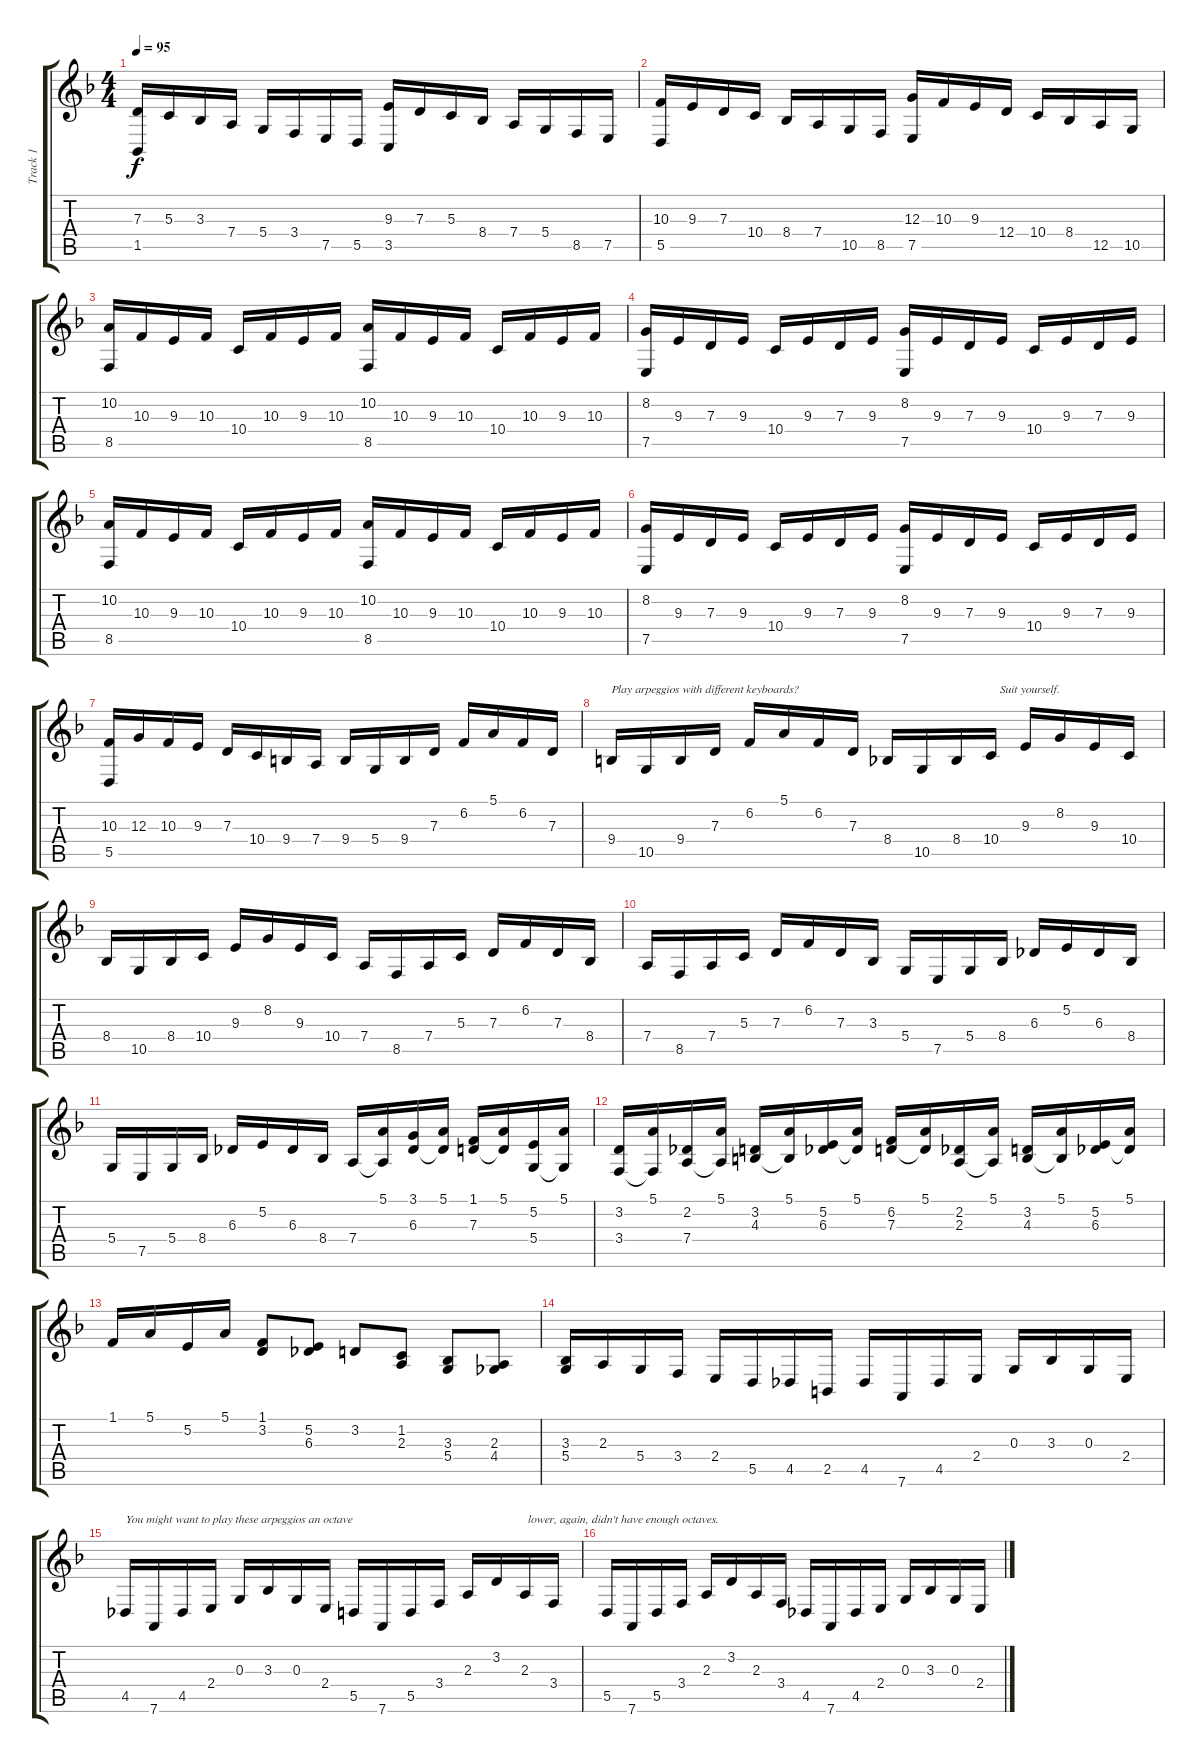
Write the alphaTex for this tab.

\track ("Track 1" "Track 1") {instrument churchorgan}
\staff {score tabs}
\tuning (E4 B3 G3 D3 A2 D2) {hide}
\ts (4 4)
\tempo 95
\clef g2
\ks dminor
(7.3 1.5).16{dy f} 5.3.16 3.3.16 7.4.16 5.4.16 3.4.16 7.5.16 5.5.16 (9.3 3.5).16 7.3.16 5.3.16 8.4.16 7.4.16 5.4.16 8.5.16 7.5.16 |
(10.3 5.5).16 9.3.16 7.3.16 10.4.16 8.4.16 7.4.16 10.5.16 8.5.16 (12.3 7.5).16 10.3.16 9.3.16 12.4.16 10.4.16 8.4.16 12.5.16 10.5.16 |
(10.2 8.5).16 10.3.16 9.3.16 10.3.16 10.4.16 10.3.16 9.3.16 10.3.16 (10.2 8.5).16 10.3.16 9.3.16 10.3.16 10.4.16 10.3.16 9.3.16 10.3.16 |
(8.2 7.5).16 9.3.16 7.3.16 9.3.16 10.4.16 9.3.16 7.3.16 9.3.16 (8.2 7.5).16 9.3.16 7.3.16 9.3.16 10.4.16 9.3.16 7.3.16 9.3.16 |
(10.2 8.5).16{volume 10} 10.3.16 9.3.16 10.3.16 10.4.16 10.3.16 9.3.16 10.3.16 (10.2 8.5).16 10.3.16 9.3.16 10.3.16 10.4.16 10.3.16 9.3.16 10.3.16 |
(8.2 7.5).16 9.3.16 7.3.16 9.3.16 10.4.16 9.3.16 7.3.16 9.3.16 (8.2 7.5).16 9.3.16 7.3.16 9.3.16 10.4.16 9.3.16 7.3.16 9.3.16 |
(10.3 5.5).16{volume 14} 12.3.16 10.3.16 9.3.16 7.3.16 10.4.16 9.4.16 7.4.16 9.4.16 5.4.16 9.4.16 7.3.16 6.2.16 5.1.16 6.2.16 7.3.16 |
9.4.16{txt "Play arpeggios with different keyboards?" volume 10} 10.5.16 9.4.16 7.3.16 6.2.16 5.1.16 6.2.16 7.3.16 8.4.16{volume 14} 10.5.16 8.4.16 10.4.16{txt "   Suit yourself."} 9.3.16 8.2.16 9.3.16 10.4.16 |
8.4.16{volume 10} 10.5.16 8.4.16 10.4.16 9.3.16 8.2.16 9.3.16 10.4.16 7.4.16{volume 14} 8.5.16 7.4.16 5.3.16 7.3.16 6.2.16 7.3.16 8.4.16 |
7.4.16{volume 10} 8.5.16 7.4.16 5.3.16 7.3.16 6.2.16 7.3.16 3.3.16 5.4.16{volume 14} 7.5.16 5.4.16 8.4.16 6.3.16 5.2.16 6.3.16 8.4.16 |
5.4.16{volume 10} 7.5.16 5.4.16 8.4.16 6.3.16 5.2.16 6.3.16 8.4.16 7.4.16 (5.1 7.4{t}).16 (3.1 6.3).16 (5.1 6.3{t}).16 (1.1 7.3).16 (5.1 7.3{t}).16 (5.2 5.4).16 (5.1 5.4{t}).16 |
(3.2 3.4).16 (5.1 3.4{t}).16 (2.2 7.4).16 (5.1 7.4{t}).16 (3.2 4.3).16 (5.1 4.3{t}).16 (5.2 6.3).16 (5.1 6.3{t}).16 (6.2 7.3).16 (5.1 7.3{t}).16 (2.2 2.3).16 (5.1 2.3{t}).16 (3.2 4.3).16 (5.1 4.3{t}).16 (5.2 6.3).16 (5.1 6.3{t}).16 |
1.1.16 5.1.16 5.2.16 5.1.16 (1.1 3.2).8 (5.2 6.3).8 3.2.8 (1.2 2.3).8 (3.3 5.4).8 (2.3 4.4).8 |
(3.3 5.4).16 2.3.16 5.4.16 3.4.16 2.4.16 5.5.16 4.5.16 2.5.16 4.5.16 7.6.16 4.5.16 2.4.16 0.3.16 3.3.16 0.3.16 2.4.16 |
4.5.16{txt "You might want to play these arpeggios an octave"} 7.6.16 4.5.16 2.4.16 0.3.16 3.3.16 0.3.16 2.4.16 5.5.16 7.6.16 5.5.16 3.4.16 2.3.16 3.2.16 2.3.16{txt " lower, again, didn't have enough octaves."} 3.4.16 |
5.5.16 7.6.16 5.5.16 3.4.16 2.3.16 3.2.16 2.3.16 3.4.16 4.5.16 7.6.16 4.5.16 2.4.16 0.3.16 3.3.16 0.3.16 2.4.16
